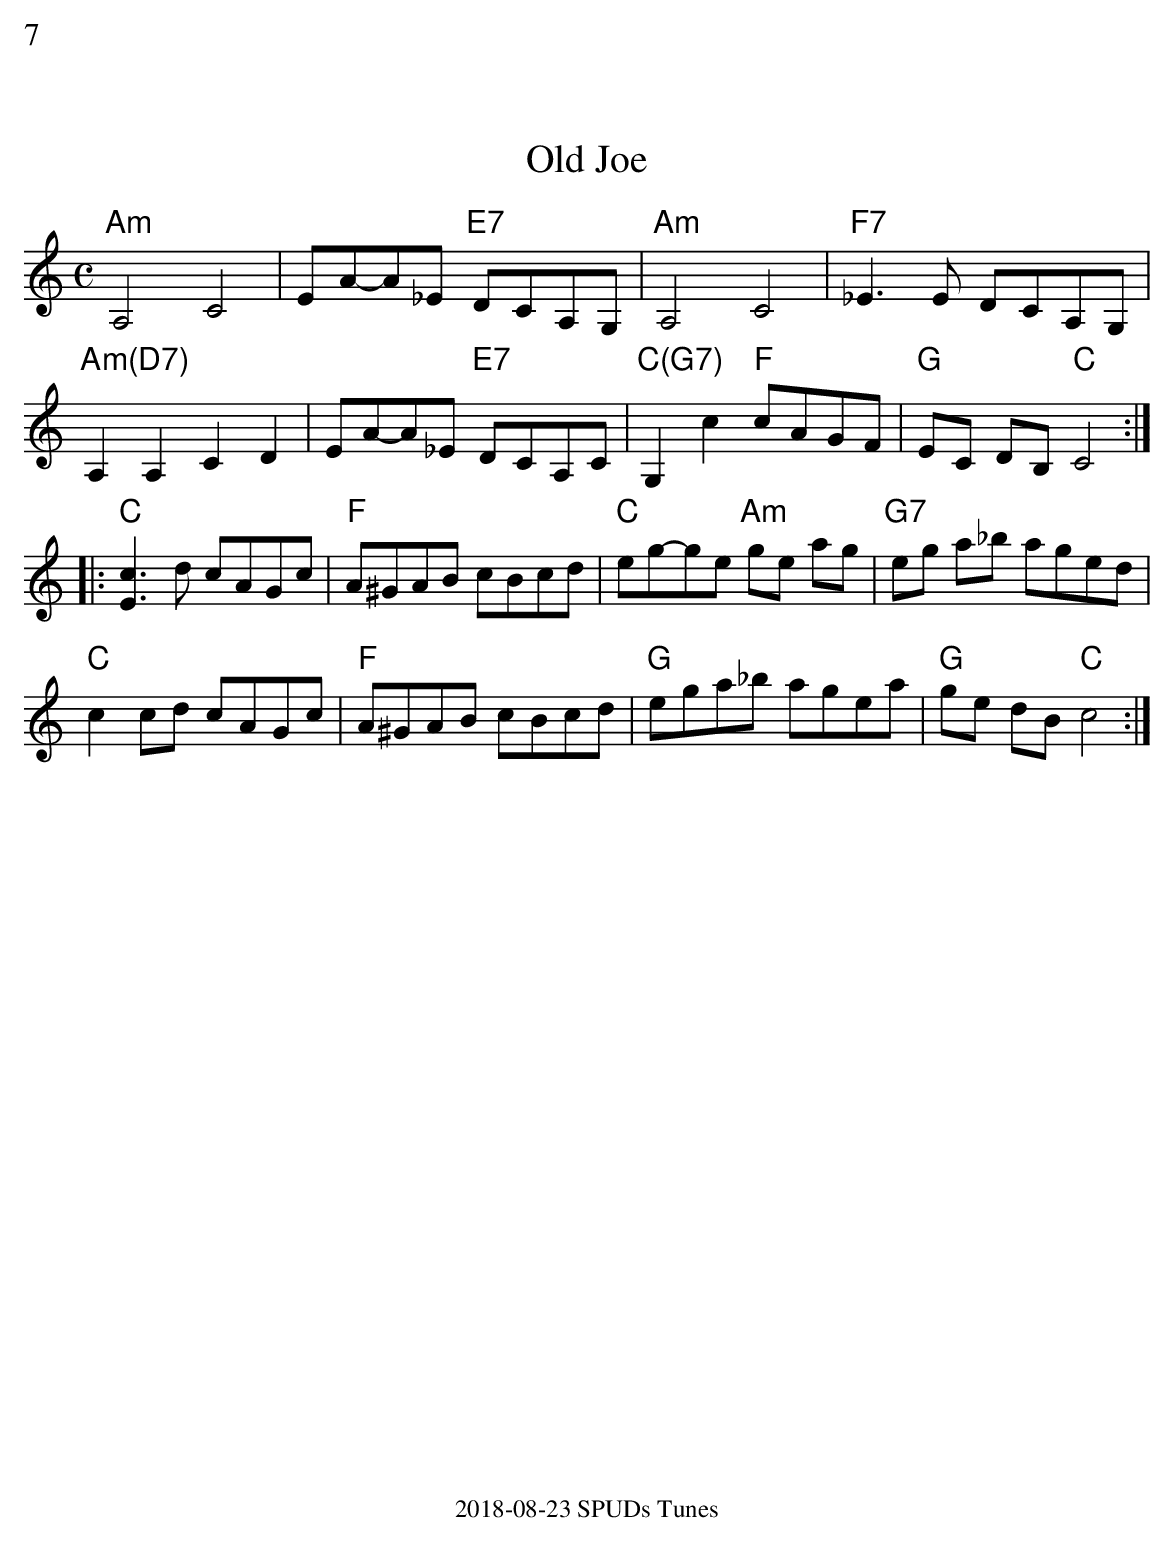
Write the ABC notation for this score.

X:1
%%text 7
T:Old Joe
M:C
L:1/8
K:C
"Am" A,4 C4 | EA-A_E "E7"DCA,G, | "Am"A,4 C4 | "F7"_E3E DCA,G,|
"Am(D7)" A,2 A,2 C2 D2 | EA-A_E "E7" DCA,C | "C(G7)" G,2 c2 "F"cAGF | "G"EC DB, "C"C4 :|
|:"C" [c3E3] d cAGc | "F" A^GAB cBcd | "C" eg-ge "Am"ge ag | "G7"eg a_b aged |
"C" c2 cd cAGc | "F" A^GAB cBcd | "G" ega_b agea | "G" ge dB "C" c4:|
